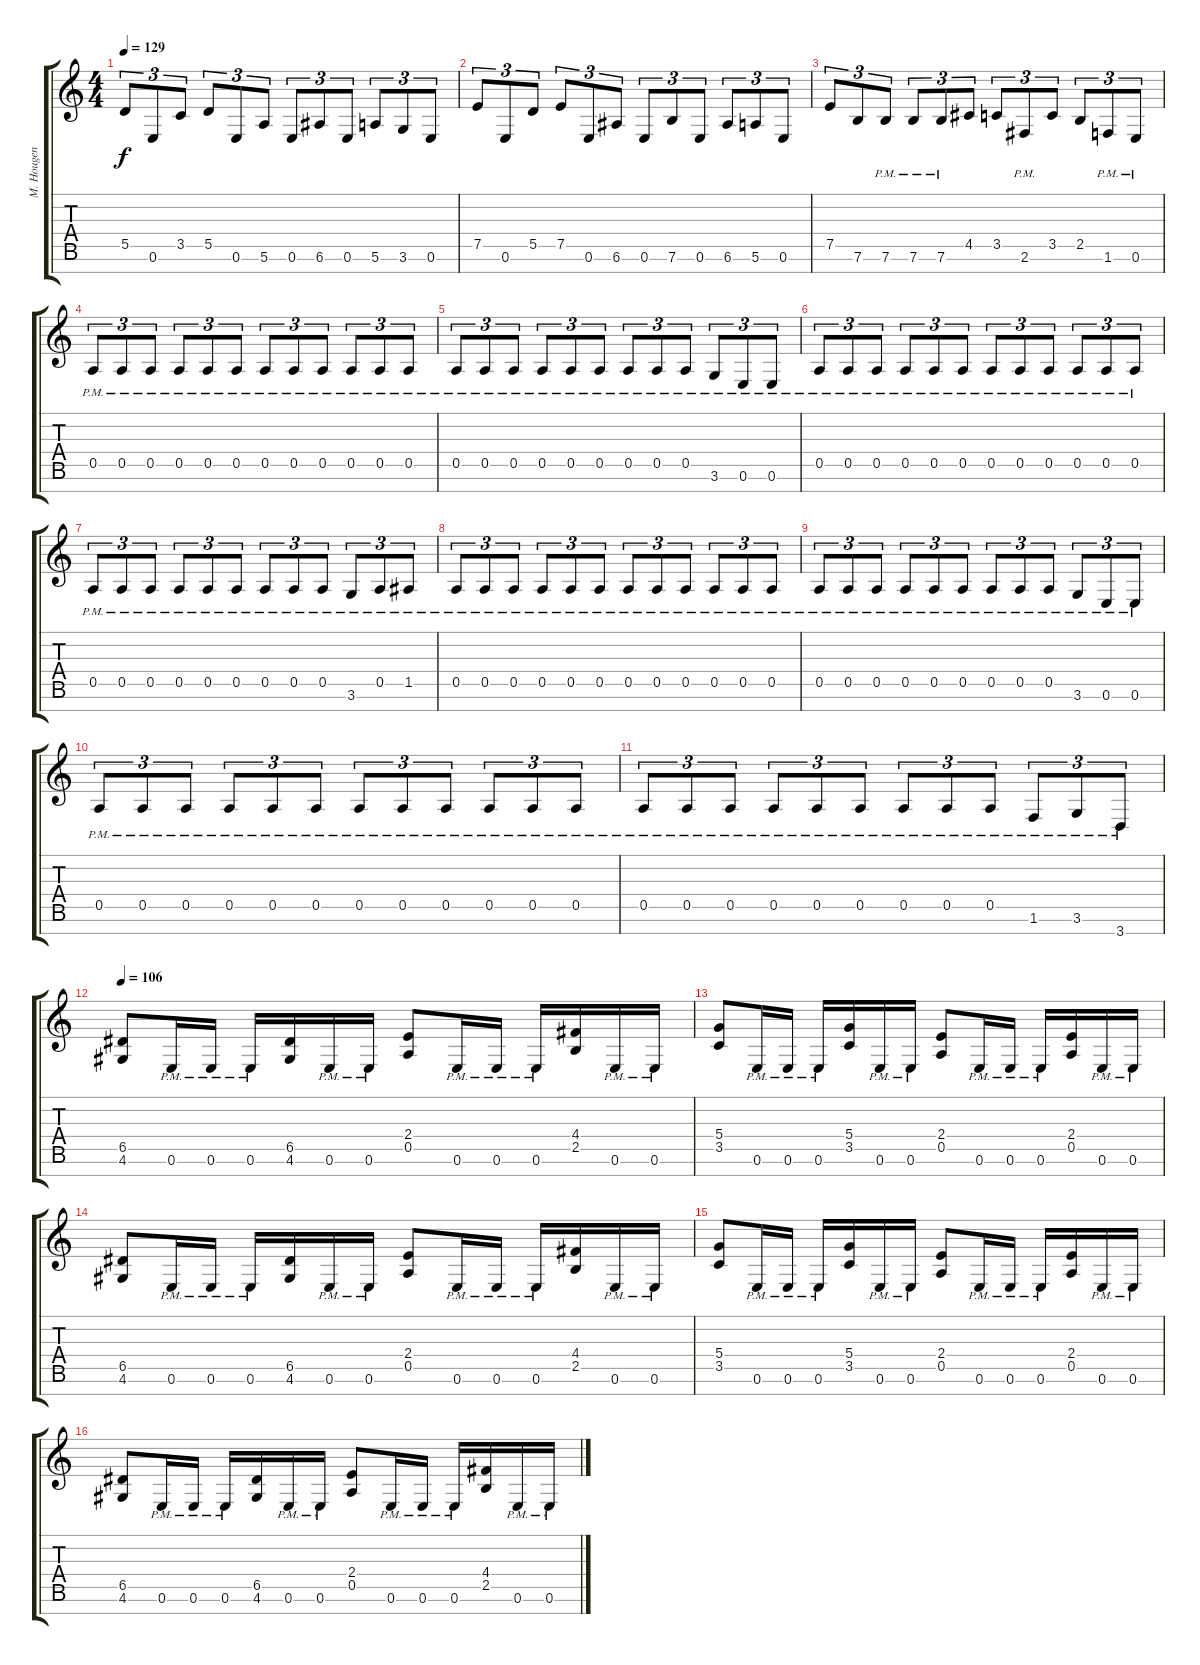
\track ("M. Hougen - Guitar" "M. Hougen ") {instrument overdrivenguitar}
\staff {score tabs}
\tuning (E4 B3 G3 D3 A2 E2 B1) {hide}
\ts (4 4)
\tempo 129
\clef g2
\ks c
5.5.8{tu (3 2) dy f} 0.6.8{tu (3 2)} 3.5.8{tu (3 2)} 5.5.8{tu (3 2)} 0.6.8{tu (3 2)} 5.6.8{tu (3 2)} 0.6.8{tu (3 2)} 6.6.8{tu (3 2)} 0.6.8{tu (3 2)} 5.6.8{tu (3 2)} 3.6.8{tu (3 2)} 0.6.8{tu (3 2)} |
7.5.8{tu (3 2)} 0.6.8{tu (3 2)} 5.5.8{tu (3 2)} 7.5.8{tu (3 2)} 0.6.8{tu (3 2)} 6.6.8{tu (3 2)} 0.6.8{tu (3 2)} 7.6.8{tu (3 2)} 0.6.8{tu (3 2)} 6.6.8{tu (3 2)} 5.6.8{tu (3 2)} 0.6.8{tu (3 2)} |
7.5.8{tu (3 2)} 7.6.8{tu (3 2)} 7.6{pm}.8{tu (3 2)} 7.6{pm}.8{tu (3 2)} 7.6{pm}.8{tu (3 2)} 4.5.8{tu (3 2)} 3.5.8{tu (3 2)} 2.6{pm}.8{tu (3 2)} 3.5.8{tu (3 2)} 2.5.8{tu (3 2)} 1.6{pm}.8{tu (3 2)} 0.6{pm}.8{tu (3 2)} |
0.5{pm}.8{tu (3 2) volume 13} 0.5{pm}.8{tu (3 2)} 0.5{pm}.8{tu (3 2)} 0.5{pm}.8{tu (3 2)} 0.5{pm}.8{tu (3 2)} 0.5{pm}.8{tu (3 2)} 0.5{pm}.8{tu (3 2)} 0.5{pm}.8{tu (3 2)} 0.5{pm}.8{tu (3 2)} 0.5{pm}.8{tu (3 2)} 0.5{pm}.8{tu (3 2)} 0.5{pm}.8{tu (3 2)} |
0.5{pm}.8{tu (3 2)} 0.5{pm}.8{tu (3 2)} 0.5{pm}.8{tu (3 2)} 0.5{pm}.8{tu (3 2)} 0.5{pm}.8{tu (3 2)} 0.5{pm}.8{tu (3 2)} 0.5{pm}.8{tu (3 2)} 0.5{pm}.8{tu (3 2)} 0.5{pm}.8{tu (3 2)} 3.6{pm}.8{tu (3 2)} 0.6{pm}.8{tu (3 2)} 0.6{pm}.8{tu (3 2)} |
0.5{pm}.8{tu (3 2)} 0.5{pm}.8{tu (3 2)} 0.5{pm}.8{tu (3 2)} 0.5{pm}.8{tu (3 2)} 0.5{pm}.8{tu (3 2)} 0.5{pm}.8{tu (3 2)} 0.5{pm}.8{tu (3 2)} 0.5{pm}.8{tu (3 2)} 0.5{pm}.8{tu (3 2)} 0.5{pm}.8{tu (3 2)} 0.5{pm}.8{tu (3 2)} 0.5{pm}.8{tu (3 2)} |
0.5{pm}.8{tu (3 2)} 0.5{pm}.8{tu (3 2)} 0.5{pm}.8{tu (3 2)} 0.5{pm}.8{tu (3 2)} 0.5{pm}.8{tu (3 2)} 0.5{pm}.8{tu (3 2)} 0.5{pm}.8{tu (3 2)} 0.5{pm}.8{tu (3 2)} 0.5{pm}.8{tu (3 2)} 3.6{pm}.8{tu (3 2)} 0.5{pm}.8{tu (3 2)} 1.5{pm}.8{tu (3 2)} |
0.5{pm}.8{tu (3 2)} 0.5{pm}.8{tu (3 2)} 0.5{pm}.8{tu (3 2)} 0.5{pm}.8{tu (3 2)} 0.5{pm}.8{tu (3 2)} 0.5{pm}.8{tu (3 2)} 0.5{pm}.8{tu (3 2)} 0.5{pm}.8{tu (3 2)} 0.5{pm}.8{tu (3 2)} 0.5{pm}.8{tu (3 2)} 0.5{pm}.8{tu (3 2)} 0.5{pm}.8{tu (3 2)} |
0.5{pm}.8{tu (3 2)} 0.5{pm}.8{tu (3 2)} 0.5{pm}.8{tu (3 2)} 0.5{pm}.8{tu (3 2)} 0.5{pm}.8{tu (3 2)} 0.5{pm}.8{tu (3 2)} 0.5{pm}.8{tu (3 2)} 0.5{pm}.8{tu (3 2)} 0.5{pm}.8{tu (3 2)} 3.6{pm}.8{tu (3 2)} 0.6{pm}.8{tu (3 2)} 0.6{pm}.8{tu (3 2)} |
0.5{pm}.8{tu (3 2)} 0.5{pm}.8{tu (3 2)} 0.5{pm}.8{tu (3 2)} 0.5{pm}.8{tu (3 2)} 0.5{pm}.8{tu (3 2)} 0.5{pm}.8{tu (3 2)} 0.5{pm}.8{tu (3 2)} 0.5{pm}.8{tu (3 2)} 0.5{pm}.8{tu (3 2)} 0.5{pm}.8{tu (3 2)} 0.5{pm}.8{tu (3 2)} 0.5{pm}.8{tu (3 2)} |
0.5{pm}.8{tu (3 2)} 0.5{pm}.8{tu (3 2)} 0.5{pm}.8{tu (3 2)} 0.5{pm}.8{tu (3 2)} 0.5{pm}.8{tu (3 2)} 0.5{pm}.8{tu (3 2)} 0.5{pm}.8{tu (3 2)} 0.5{pm}.8{tu (3 2)} 0.5{pm}.8{tu (3 2)} 1.6{pm}.8{tu (3 2)} 3.6{pm}.8{tu (3 2)} 3.7{pm}.8{tu (3 2)} |
\tempo 106
(6.5 4.6).8{volume 9 balance 8} 0.6{pm}.16 0.6{pm}.16 0.6{pm}.16 (6.5 4.6).16 0.6{pm}.16 0.6{pm}.16 (2.4 0.5).8 0.6{pm}.16 0.6{pm}.16 0.6{pm}.16 (4.4 2.5).16 0.6{pm}.16 0.6{pm}.16 |
(5.4 3.5).8 0.6{pm}.16 0.6{pm}.16 0.6{pm}.16 (5.4 3.5).16 0.6{pm}.16 0.6{pm}.16 (2.4 0.5).8 0.6{pm}.16 0.6{pm}.16 0.6{pm}.16 (2.4 0.5).16 0.6{pm}.16 0.6{pm}.16 |
(6.5 4.6).8 0.6{pm}.16 0.6{pm}.16 0.6{pm}.16 (6.5 4.6).16 0.6{pm}.16 0.6{pm}.16 (2.4 0.5).8 0.6{pm}.16 0.6{pm}.16 0.6{pm}.16 (4.4 2.5).16 0.6{pm}.16 0.6{pm}.16 |
(5.4 3.5).8 0.6{pm}.16 0.6{pm}.16 0.6{pm}.16 (5.4 3.5).16 0.6{pm}.16 0.6{pm}.16 (2.4 0.5).8 0.6{pm}.16 0.6{pm}.16 0.6{pm}.16 (2.4 0.5).16 0.6{pm}.16 0.6{pm}.16 |
(6.5 4.6).8 0.6{pm}.16 0.6{pm}.16 0.6{pm}.16 (6.5 4.6).16 0.6{pm}.16 0.6{pm}.16 (2.4 0.5).8 0.6{pm}.16 0.6{pm}.16 0.6{pm}.16 (4.4 2.5).16 0.6{pm}.16 0.6{pm}.16
